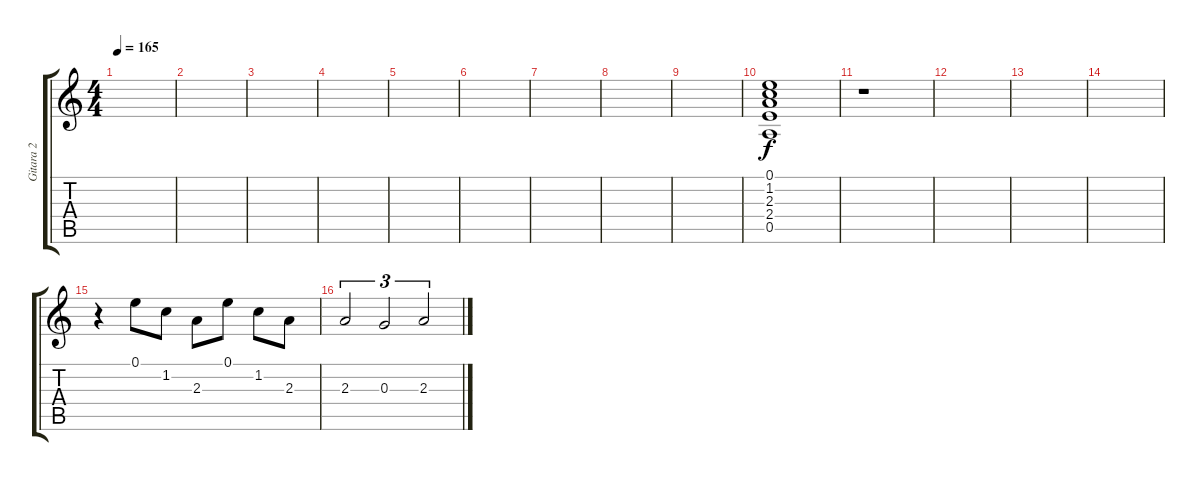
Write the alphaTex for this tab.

\track ("Gitara 2" "Gitara 2") {instrument electricguitarclean}
\staff {score tabs}
\tuning (E4 B3 G3 D3 A2 E2) {hide}
\ts (4 4)
\tempo 165
\clef g2
\ks c
|
|
|
|
|
|
|
|
|
(0.1 1.2 2.3 2.4 0.5).1 |
r.1 |
|
|
|
r.4 0.1.8 1.2.8 2.3.8 0.1.8 1.2.8 2.3.8 |
2.3.2{tu (3 2) instrument distortionguitar} 0.3.2{tu (3 2)} 2.3.2{tu (3 2)}
